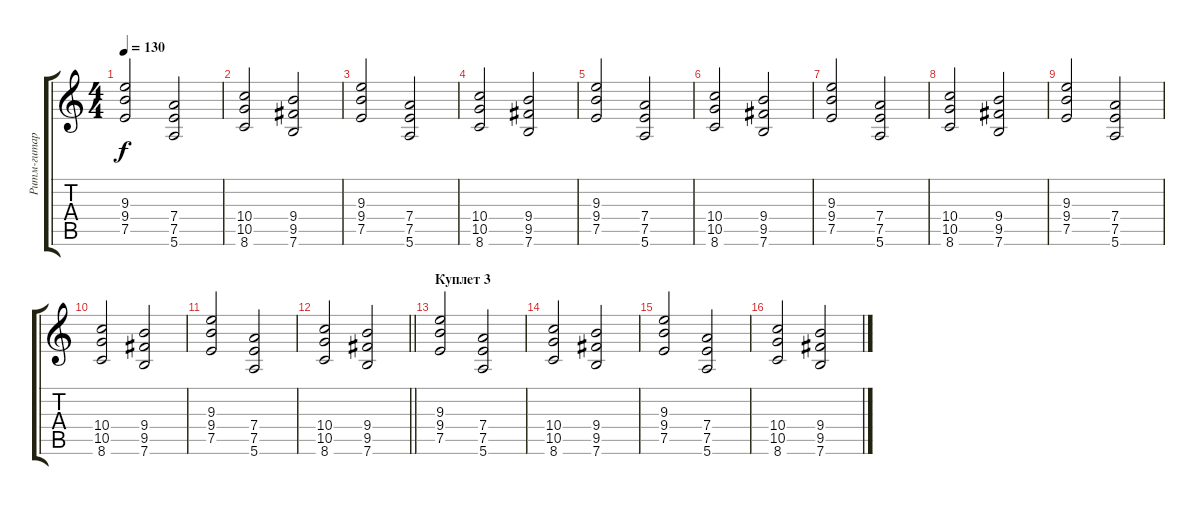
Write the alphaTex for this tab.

\track ("Ритм-гитара 2" "Ритм-гитар") {instrument distortionguitar}
\staff {score tabs}
\tuning (E4 B3 G3 D3 A2 E2) {hide}
\ts (4 4)
\tempo 130
\clef g2
\ks c
(9.3 9.4 7.5).2{dy f} (7.4 7.5 5.6).2 |
(10.4 10.5 8.6).2 (9.4 9.5 7.6).2 |
(9.3 9.4 7.5).2 (7.4 7.5 5.6).2 |
(10.4 10.5 8.6).2 (9.4 9.5 7.6).2 |
(9.3 9.4 7.5).2 (7.4 7.5 5.6).2 |
(10.4 10.5 8.6).2 (9.4 9.5 7.6).2 |
(9.3 9.4 7.5).2 (7.4 7.5 5.6).2 |
(10.4 10.5 8.6).2 (9.4 9.5 7.6).2 |
(9.3 9.4 7.5).2 (7.4 7.5 5.6).2 |
(10.4 10.5 8.6).2 (9.4 9.5 7.6).2 |
(9.3 9.4 7.5).2 (7.4 7.5 5.6).2 |
\barLineRight lightlight
(10.4 10.5 8.6).2 (9.4 9.5 7.6).2 |
\section ("" "Куплет 3")
(9.3 9.4 7.5).2 (7.4 7.5 5.6).2 |
(10.4 10.5 8.6).2 (9.4 9.5 7.6).2 |
(9.3 9.4 7.5).2 (7.4 7.5 5.6).2 |
(10.4 10.5 8.6).2 (9.4 9.5 7.6).2
